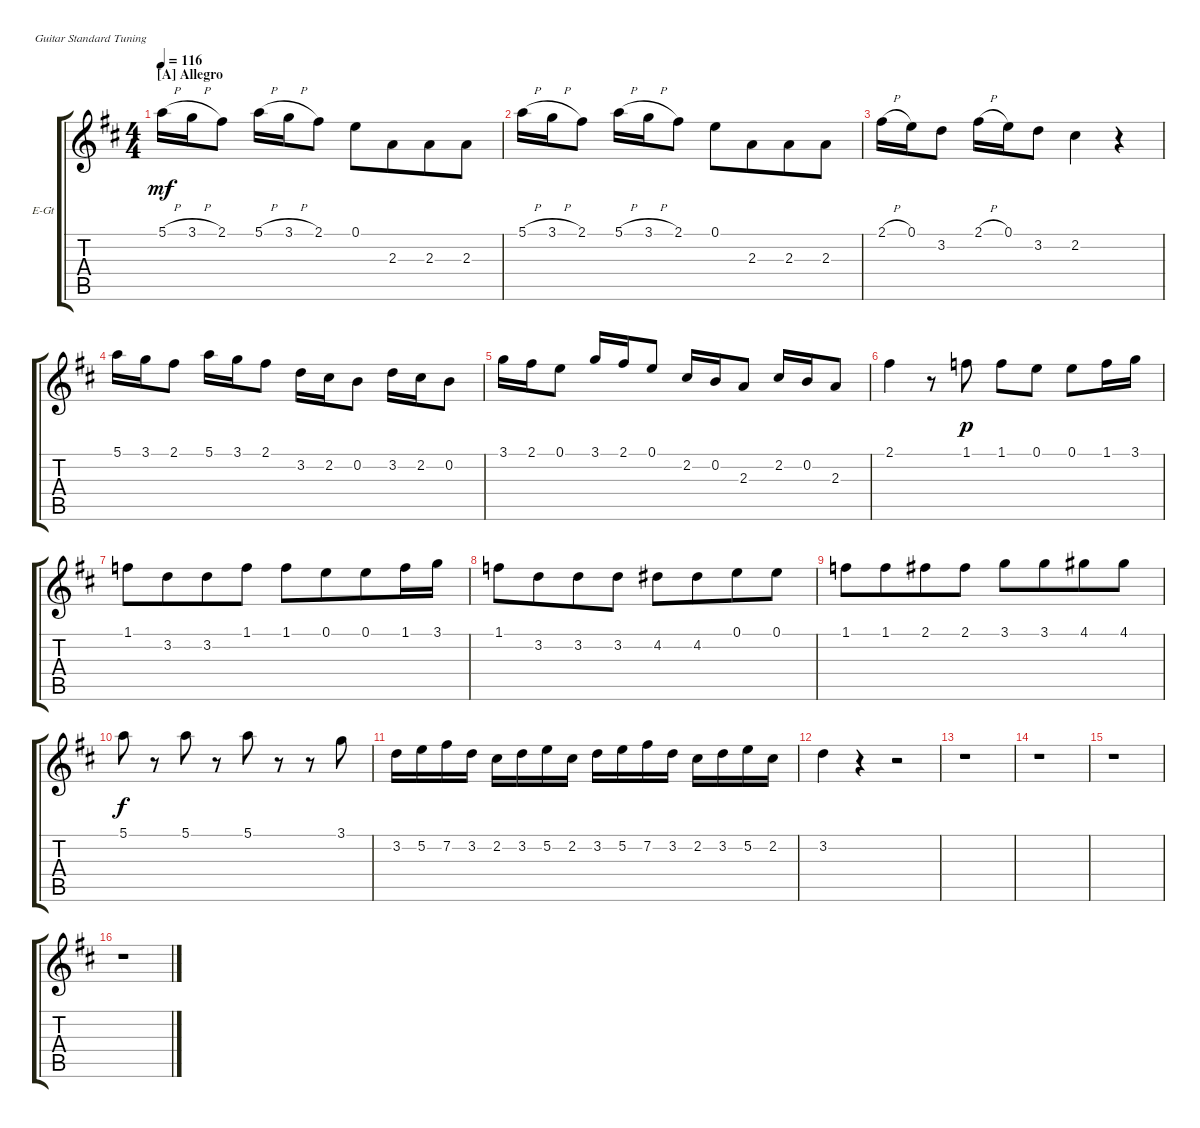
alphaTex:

\defaultSystemsLayout 4
\bracketExtendMode groupsimilarinstruments
\firstSystemTrackNameOrientation horizontal
\otherSystemsTrackNameOrientation horizontal
\track ("Electric Guitar" "E-Gt") {instrument electricguitarclean}
\staff {score tabs}
\tuning (E4 B3 G3 D3 A2 E2)
\ts (4 4)
\section ("A" "Allegro")
\tempo 116
\clef g2
\scale
0.523077
\ks d
5.1{h}.16{dy mf instrument electricguitarclean} 3.1{h}.16 2.1.8 5.1{h}.16 3.1{h}.16 2.1.8 0.1.8{beam merge} 2.3.8{beam merge} 2.3.8{beam merge} 2.3.8 |
\scale
0.238462 5.1{h}.16 3.1{h}.16 2.1.8 5.1{h}.16 3.1{h}.16 2.1.8 0.1.8{beam merge} 2.3.8{beam merge} 2.3.8{beam merge} 2.3.8 |
\scale
0.238462 2.1{h}.16 0.1.16 3.2.8 2.1{h}.16 0.1.16 3.2.8 2.2.4 r.4 |
\scale
0.333333 5.1.16 3.1.16 2.1.8 5.1.16 3.1.16 2.1.8 3.2.16 2.2.16 0.2.8 3.2.16 2.2.16 0.2.8 |
\scale
0.333333 3.1.16 2.1.16 0.1.8 3.1.16 2.1.16 0.1.8 2.2.16{beam invert} 0.2.16 2.3.8 2.2.16{beam invert} 0.2.16 2.3.8 |
\scale
0.333333 2.1.4 r.8 1.1.8{dy p} 1.1.8 0.1.8 0.1.8 1.1.16 3.1.16 |
\scale
0.333333 1.1.8{beam merge} 3.2.8{beam merge} 3.2.8{beam merge} 1.1.8 1.1.8{beam merge} 0.1.8{beam merge} 0.1.8{beam merge} 1.1.16{beam merge} 3.1.16 |
\scale
0.333333 1.1.8{beam merge} 3.2.8{beam merge} 3.2.8{beam merge} 3.2.8 4.2.8{beam merge} 4.2.8{beam merge} 0.1.8{beam merge} 0.1.8 |
\scale
0.333333 1.1.8{beam merge} 1.1.8{beam merge} 2.1.8{beam merge} 2.1.8 3.1.8{beam merge} 3.1.8{beam merge} 4.1.8{beam merge} 4.1.8 |
\scale
0.333333 5.1.8{dy f} r.8 5.1.8 r.8 5.1.8 r.8 r.8 3.1.8 |
\scale
0.333333 3.2.16 5.2.16 7.2.16 3.2.16 2.2.16 3.2.16 5.2.16 2.2.16 3.2.16 5.2.16 7.2.16 3.2.16 2.2.16 3.2.16 5.2.16 2.2.16 |
\scale
0.333333 3.2.4 r.4 r.2 |
\scale
0.333333 r.1 |
\scale
0.333333 r.1 |
\scale
0.333333 r.1 |
\scale
0.333333 r.1
